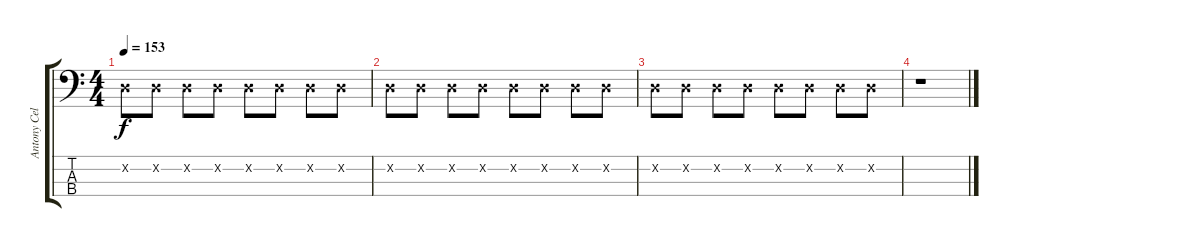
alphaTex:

\track ("Antony Celestino" "Antony Cel") {instrument electricbassfinger}
\staff {score tabs}
\tuning (G2 D2 A1 E1) {hide}
\ts (4 4)
\tempo 153
\clef f4
\ks c
0.2{x}.8{dy f} 0.2{x}.8 0.2{x}.8 0.2{x}.8 0.2{x}.8 0.2{x}.8 0.2{x}.8 0.2{x}.8 |
0.2{x}.8 0.2{x}.8 0.2{x}.8 0.2{x}.8 0.2{x}.8 0.2{x}.8 0.2{x}.8 0.2{x}.8 |
0.2{x}.8 0.2{x}.8 0.2{x}.8 0.2{x}.8 0.2{x}.8 0.2{x}.8 0.2{x}.8 0.2{x}.8 |
r.1
